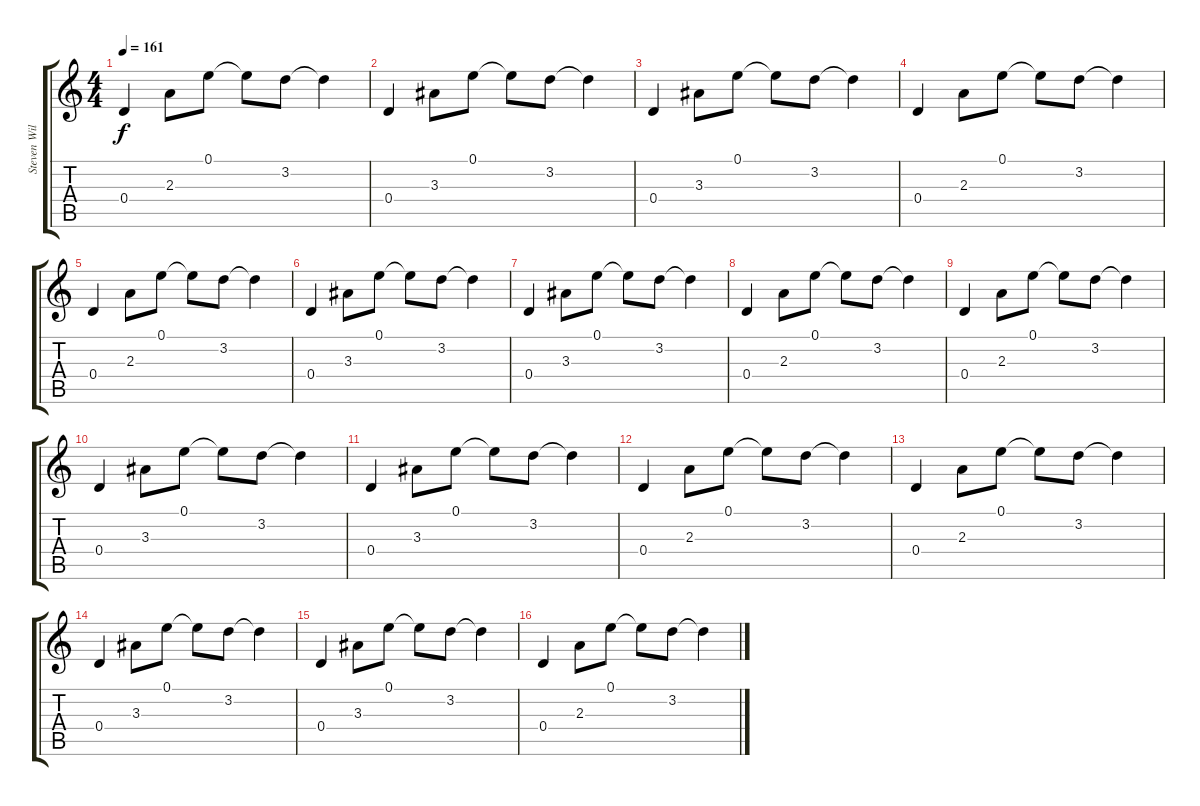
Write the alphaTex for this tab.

\track ("Steven Wilson (Guitar 2)" "Steven Wil") {instrument electricguitarclean}
\staff {score tabs}
\tuning (E4 B3 G3 D3 A2 D2) {hide}
\ts (4 4)
\tempo 161
\clef g2
\ks c
0.4.4{dy f} 2.3.8 0.1.8 0.1{t}.8 3.2.8 3.2{t}.4 |
0.4.4 3.3.8 0.1.8 0.1{t}.8 3.2.8 3.2{t}.4 |
0.4.4 3.3.8 0.1.8 0.1{t}.8 3.2.8 3.2{t}.4 |
0.4.4 2.3.8 0.1.8 0.1{t}.8 3.2.8 3.2{t}.4 |
0.4.4 2.3.8 0.1.8 0.1{t}.8 3.2.8 3.2{t}.4 |
0.4.4 3.3.8 0.1.8 0.1{t}.8 3.2.8 3.2{t}.4 |
0.4.4 3.3.8 0.1.8 0.1{t}.8 3.2.8 3.2{t}.4 |
0.4.4 2.3.8 0.1.8 0.1{t}.8 3.2.8 3.2{t}.4 |
0.4.4 2.3.8 0.1.8 0.1{t}.8 3.2.8 3.2{t}.4 |
0.4.4 3.3.8 0.1.8 0.1{t}.8 3.2.8 3.2{t}.4 |
0.4.4 3.3.8 0.1.8 0.1{t}.8 3.2.8 3.2{t}.4 |
0.4.4 2.3.8 0.1.8 0.1{t}.8 3.2.8 3.2{t}.4 |
0.4.4 2.3.8 0.1.8 0.1{t}.8 3.2.8 3.2{t}.4 |
0.4.4 3.3.8 0.1.8 0.1{t}.8 3.2.8 3.2{t}.4 |
0.4.4 3.3.8 0.1.8 0.1{t}.8 3.2.8 3.2{t}.4 |
0.4.4 2.3.8 0.1.8 0.1{t}.8 3.2.8 3.2{t}.4
